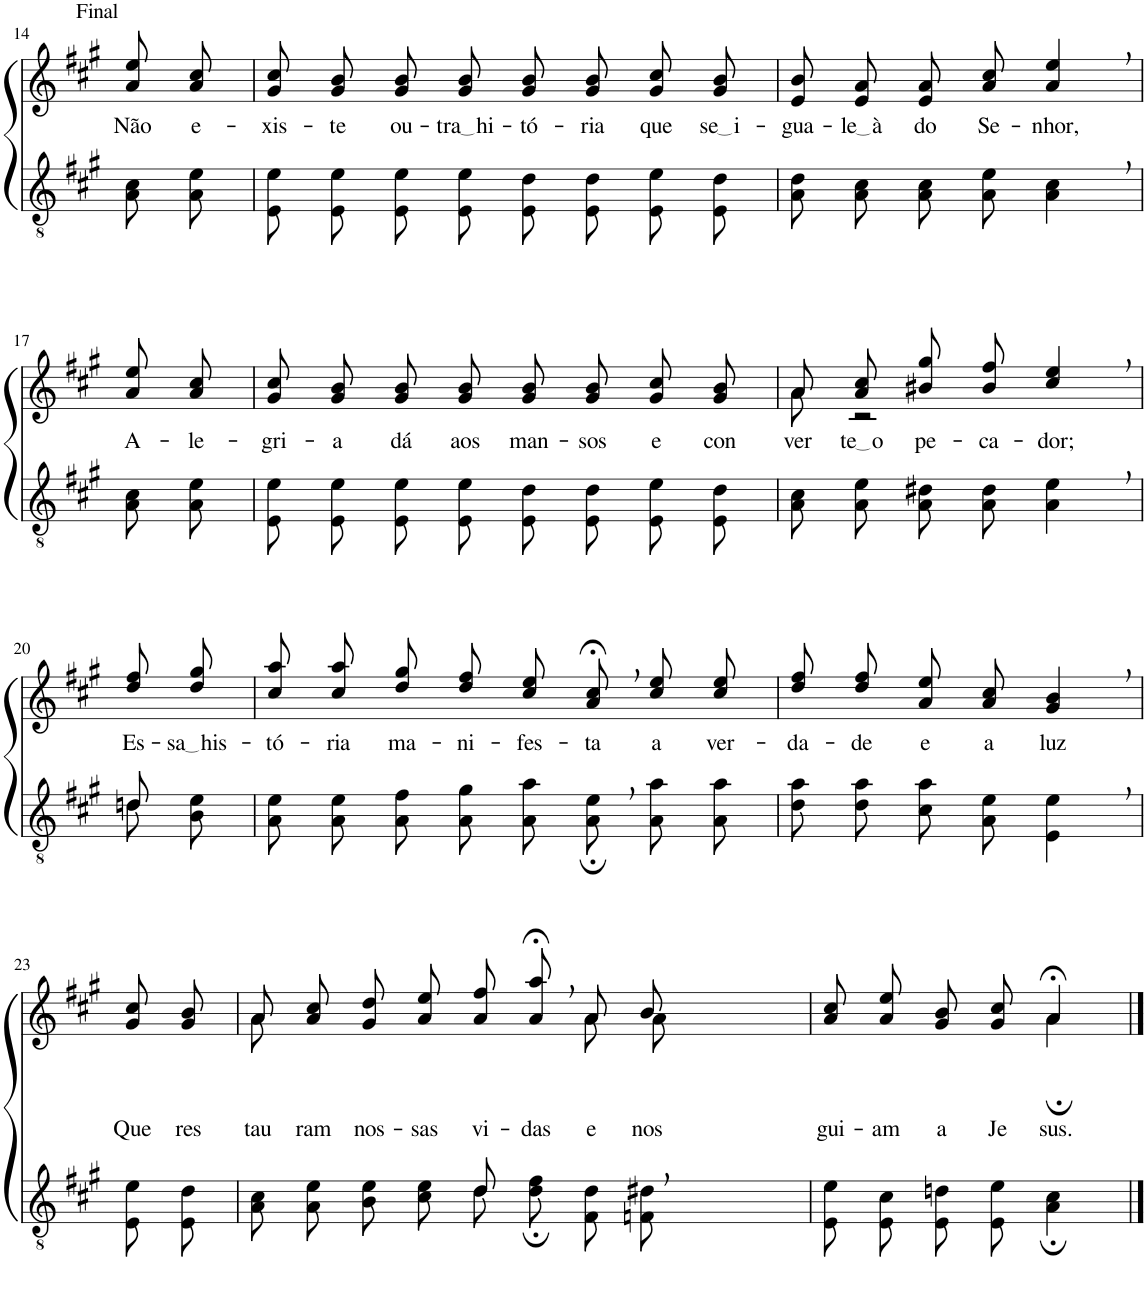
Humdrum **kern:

**kern	**kern	**text
*part2	*part1	*part1
*staff2	*staff1	*staff1
*I"Parte III e IV	*I"Parte I e II	*
!!LO:PB:g=z
*clefGv2	*clefG2	*
*Trd4c7	*Trd4c7	*
*k[f#c#g#]	*k[f#c#g#]	*
*M4/4	*M4/4	*
=14	=14	=14
!	!LO:TX:a:t=Final	!
!	!	!LO:LY:b
8A\ 8c#\L	8a\ 8ee\L	Não
!	!	!LO:LY:b
8A\ 8e\J	8a\ 8cc#\J	e-
=15	=15	=15
!	!	!LO:LY:b
8E/ 8e/L	8g#/ 8cc#/L	-xis-
!	!	!LO:LY:b
8E/ 8e/J	8g#/ 8b/J	-te
!	!	!LO:LY:b
8E/ 8e/L	8g#/ 8b/L	ou-
!	!	!LO:LY:b
8E/ 8e/J	8g#/ 8b/J	tra hi
!	!	!LO:LY:b
8E/ 8d/L	8g#/ 8b/L	-tó-
!	!	!LO:LY:b
8E/ 8d/J	8g#/ 8b/J	-ria
!	!	!LO:LY:b
8E/ 8e/L	8g#/ 8cc#/L	que
!	!	!LO:LY:b
8E/ 8d/J	8g#/ 8b/J	se i
=16	=16	=16
!	!	!LO:LY:b
8A\ 8d\L	8e/ 8b/L	-gua-
!	!	!LO:LY:b
8A\ 8c#\J	8e/ 8a/J	le à
!	!	!LO:LY:b
8A\ 8c#\L	8e/ 8a/L	do
!	!	!LO:LY:b
8A\ 8e\J	8a/ 8cc#/J	Se-
!	!	!LO:LY:b
4A\, 4c#\,	4a/, 4ee/,	-nhor,
!!LO:LB:g=z
=17	=17	=17
!	!	!LO:LY:b
8A\ 8c#\L	8a\ 8ee\L	A-
!	!	!LO:LY:b
8A\ 8e\J	8a\ 8cc#\J	-le-
=18	=18	=18
!	!	!LO:LY:b
8E/ 8e/L	8g#/ 8cc#/L	-gri-
!	!	!LO:LY:b
8E/ 8e/J	8g#/ 8b/J	-a
!	!	!LO:LY:b
8E/ 8e/L	8g#/ 8b/L	dá
!	!	!LO:LY:b
8E/ 8e/J	8g#/ 8b/J	aos
!	!	!LO:LY:b
8E/ 8d/L	8g#/ 8b/L	man-
!	!	!LO:LY:b
8E/ 8d/J	8g#/ 8b/J	-sos
!	!	!LO:LY:b
8E/ 8e/L	8g#/ 8cc#/L	e
!	!	!LO:LY:b
8E/ 8d/J	8g#/ 8b/J	con-
=19	=19	=19
*	*^	*
!	!	!	!LO:LY:b
8A\ 8c#\L	8a\L	8a\	-ver-
!	!	!	!LO:LY:b
8A\ 8e\J	8a\ 8cc#\J	2r	te o
!	!	!	!LO:LY:b
8A\ 8d#X\L	8b#X\ 8gg#\L	.	pe-
!	!	!	!LO:LY:b
8A\ 8d#\J	8b#\ 8ff#\J	.	-ca-
!	!	!	!LO:LY:b
4A\, 4e\,	4cc#/, 4ee/,	.	-dor;
.	.	8ryy	.
!!LO:LB:g=z
=20	=20	=20	=20
*^	*	*	*
!	!	!	!	!LO:LY:b
*	*	*v	*v	*
8dn/	8d\L	8dd\ 8ff#\L	Es-
!	!	!	!LO:LY:b
8ryy	8B\ 8e\J	8dd\ 8gg#\J	sa his
=21	=21	=21	=21
!	!	!	!LO:LY:b
*v	*v	*	*
8A\ 8e\L	8cc#\ 8aa\L	-tó-
!	!	!LO:LY:b
8A\ 8e\J	8cc#\ 8aa\J	-ria
!	!	!LO:LY:b
8A\ 8f#\L	8dd\ 8gg#\L	ma-
!	!	!LO:LY:b
8A\ 8g#\J	8dd\ 8ff#\J	-ni-
!	!	!LO:LY:b
8A\ 8a\L	8cc#\ 8ee\L	-fes-
!	!	!LO:LY:b
8A;,\ 8e;,\J	8a;<,\ 8cc#;<,\J	-ta
!	!	!LO:LY:b
8A\ 8a\L	8cc#\ 8ee\L	a
!	!	!LO:LY:b
8A\ 8a\J	8cc#\ 8ee\J	ver-
=22	=22	=22
!	!	!LO:LY:b
8d\ 8a\L	8dd\ 8ff#\L	-da-
!	!	!LO:LY:b
8d\ 8a\J	8dd\ 8ff#\J	-de
!	!	!LO:LY:b
8c#\ 8a\L	8a\ 8ee\L	e
!	!	!LO:LY:b
8A\ 8e\J	8a\ 8cc#\J	a
!	!	!LO:LY:b
4E\, 4e\,	4g#/, 4b/,	luz
!!LO:LB:g=z
=23	=23	=23
!	!	!LO:LY:b
8E/ 8e/L	8g#/ 8cc#/L	Que
!	!	!LO:LY:b
8E/ 8d/J	8g#/ 8b/J	res-
=24	=24	=24
*^	*^	*
!	!	!	!	!LO:LY:b
2ryy	8A\ 8c#\L	8a\L	8a\L	-tau-
!	!	!	!	!LO:LY:b
.	8A\ 8e\J	8a\ 8cc#\J	8ryy	-ram
!	!	!	!	!LO:LY:b
*	*	*v	*v	*
.	8B\ 8e\L	8g#\ 8dd\L	nos-
!	!	!	!LO:LY:b
.	8c#\ 8e\J	8a\ 8ee\J	-sas
!	!	!	!LO:LY:b
8d/	8d\L	8a\ 8ff#\L	vi-
!	!	!	!LO:LY:b
4.ryy	8d;\ 8f#;\J	8a;<,\ 8aa;<,\J	-das
*	*	*^	*
!	!	!	!	!LO:LY:b
.	8F#/ 8d/L	8a/L	8a\	e
!	!	!	!	!LO:LY:b
.	8Fn/ 8d#X/J	8b/J	8a\J	nos
=25	=25	=25	=25	=25
!	!	!	!	!LO:LY:b
*v	*v	*	*	*
8E/ 8e/L	8a\ 8cc#\L	2ryy	gui-
!	!	!	!LO:LY:b
8E/ 8c#/J	8a\ 8ee\J	.	-am
!	!	!	!LO:LY:b
8E/ 8dn/L	8g#/ 8b/L	.	a
!	!	!	!LO:LY:b
8E/ 8e/J	8g#/ 8cc#/J	.	Je-
!	!	!	!LO:LY:b
4A\; 4c#\;	4a;</	4a;\	-sus.
*	*v	*v	*
==	==	==
*-	*-	*-
